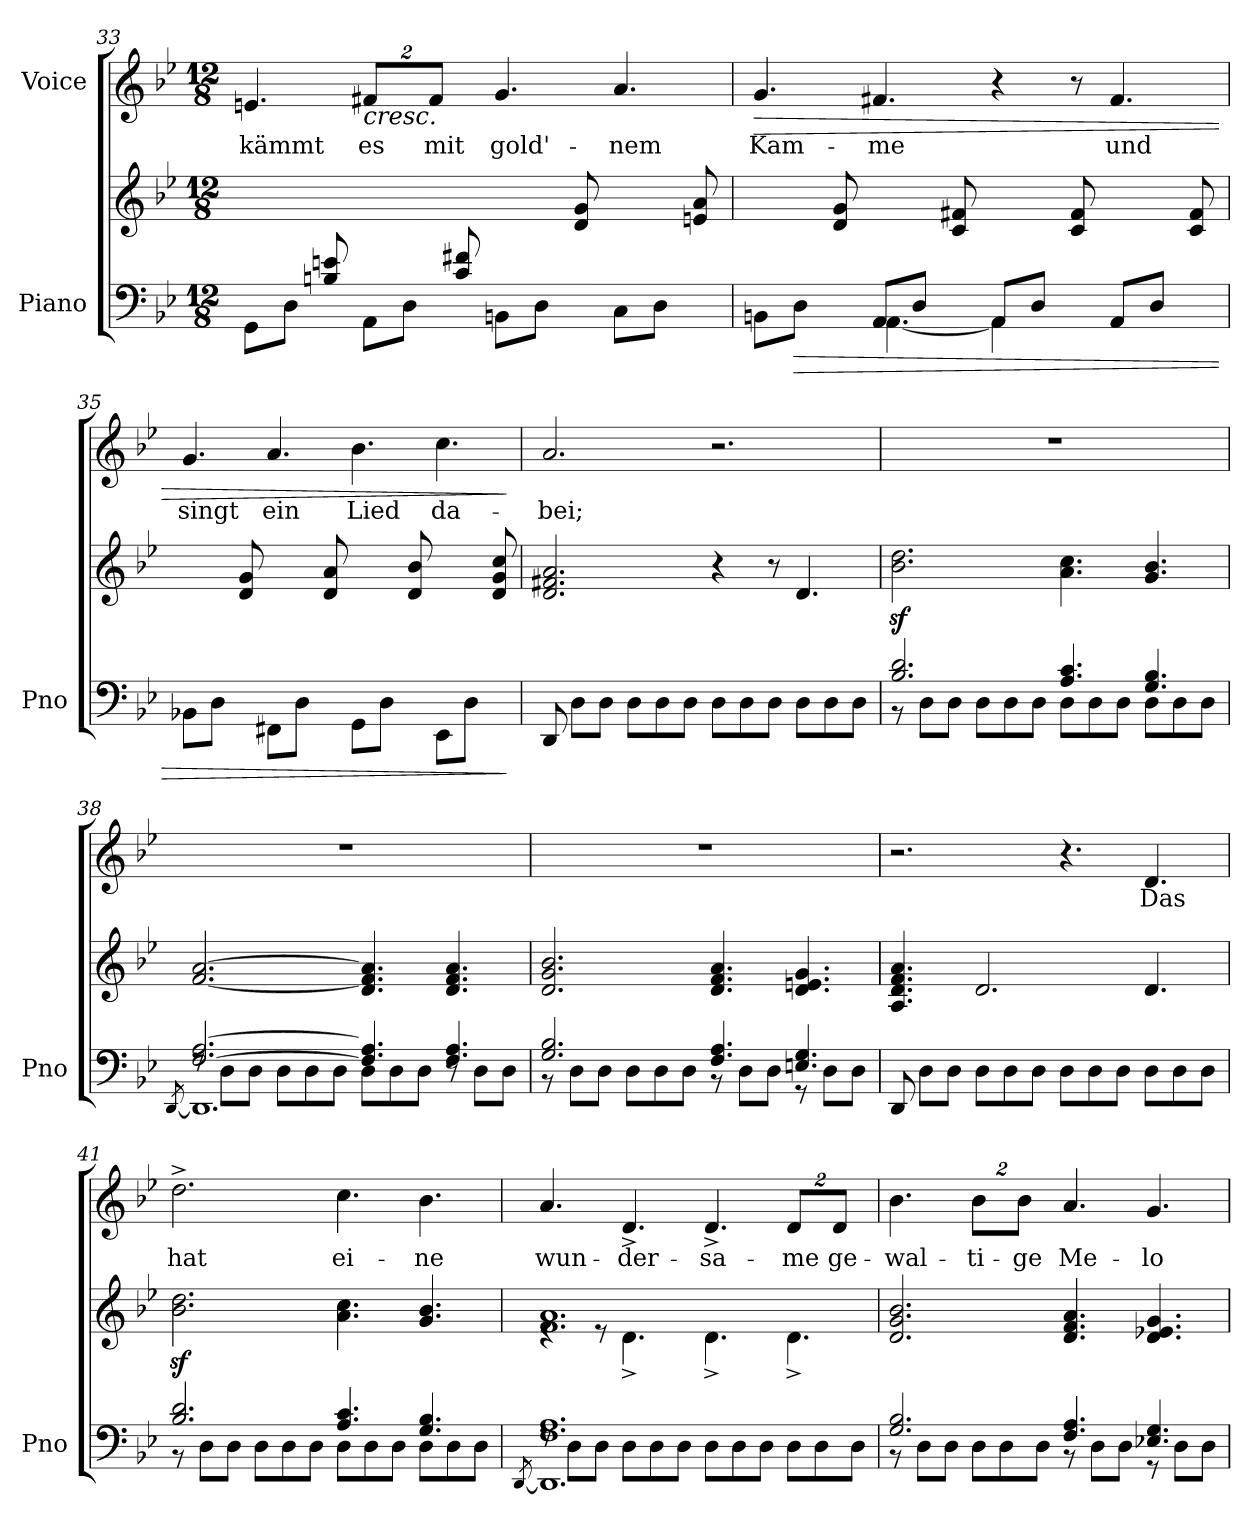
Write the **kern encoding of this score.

**kern	**kern	**dynam	**kern	**text	**dynam
*part2	*part2	*part2	*part1	*part1	*part1
*staff3	*staff2	*staff2/3	*staff1	*staff1	*staff1
*I"Piano	*	*	*I"Voice	*	*
*I'Pno	*	*	*	*	*
!!LO:LB:g=z
*clefF4	*clefG2	*	*clefG2	*	*
*k[b-e-]	*k[b-e-]	*	*k[b-e-]	*	*
*M12/8	*M12/8	*	*M12/8	*	*
=33	=33	=33	=33	=33	=33
*	*^	*	*	*	*
!	!	!	!	!	!LO:LY:b	!
8GG\L	1.ryy	1ryy	.	4.en/	kämmt	.
8D\J	.	.	.	.	.	.
8Bn/ 8en/	.	.	.	.	.	.
!	!	!	!	!	!LO:LY:b	!LO:HP:b
8AA\L	.	.	.	16%3f#X/L	es	<
8D\J	.	.	.	.	.	.
!	!	!	!	!	!LO:LY:b	!
.	.	.	.	16%3f#/J	mit	.
8c/ 8f#X/	.	.	.	.	.	.
!	!	!	!	!	!LO:LY:b	!
(>8BBn\L	.	.	.	4.g/	gold'-	.
8D\J	.	.	.	.	.	.
8ryy	.	8d/ 8g/)	.	.	.	.
!	!	!	!	!	!LO:LY:b	!
(>8C\L	.	4ryy	.	4.a/	-nem	.
8D\J	.	.	.	.	.	.
8ryy	.	8en/ 8a/)	.	.	.	.
=34	=34	=34	=34	=34	=34	=34
*^	*	*	*	*	*	*
!	!	!	!	!	!	!LO:LY:b	!LO:HP:b
(>8BBn\L	4.ryy	1.ryy	4ryy	.	4.g/	Kam-	>
!	!	!	!	!LO:HP:b=2	!	!	!
8D\J	.	.	.	>	.	.	.
8ryy	.	.	8d/ 8g/)	.	.	.	.
!LO:N:head=solid	!	!	!	!	!	!LO:LY:b	!
(>8AA/L	[4.AA\	.	4ryy	.	4.f#X/	-me	[
8D/J	.	.	.	.	.	.	.
8ryy	.	.	8c/ 8f#X/)	.	.	.	.
!LO:N:head=solid	!	!	!	!	!	!	!
(>8AA/L	4AA\]	.	4ryy	.	4r	.	.
8D/J	.	.	.	.	.	.	.
8ryy	8ryy	.	8c/ 8f#/)	.	8r	.	.
!	!	!	!	!	!	!LO:LY:b	!
(<8AA/L	4.ryy	.	4ryy	.	4.f#/	und	.
8D/J	.	.	.	.	.	.	.
8ryy	.	.	8c/ 8f#/)	.	.	.	.
*v	*v	*	*	*	*	*	*
=35	=35	=35	=35	=35	=35	=35
!	!	!	!	!	!LO:LY:b	!
(>8BB-X\L	1.ryy	4ryy	.	4.g/	singt	.
8D\J	.	.	.	.	.	.
8ryy	.	8d/ 8g/)	.	.	.	.
!	!	!	!	!	!LO:LY:b	!
(>8FF#X\L	.	4ryy	.	4.a/	ein	.
8D\J	.	.	.	.	.	.
8ryy	.	8d/ 8a/)	.	.	.	.
!	!	!	!	!	!LO:LY:b	!
(>8GG\L	.	4ryy	.	4.b-\	Lied	.
8D\J	.	.	.	.	.	.
8ryy	.	8d/ 8b-/)	.	.	.	.
!	!	!	!	!	!LO:LY:b	!
(>(>8EE-\L	.	4ryy	.	4.cc\	da-	.
8D\J	.	.	.	.	.	.
8ryy	.	8d/ 8g/ 8cc/))	.	.	.	.
*	*v	*v	*	*	*	*
.	.	]	.	.	]
!!LO:PB:g=z
=36	=36	=36	=36	=36	=36
!	!	!	!	!LO:LY:b	!
8DD/	2.d/ 2.f#X/ 2.a/	.	2.a/	bei;	.
8D\L	.	.	.	.	.
8D\J	.	.	.	.	.
8D\L	.	.	.	.	.
8D\	.	.	.	.	.
8D\J	.	.	.	.	.
8D\L	4r	.	2.r	.	.
8D\	.	.	.	.	.
8D\J	8r	.	.	.	.
8D\L	4.d/	.	.	.	.
8D\	.	.	.	.	.
8D\J	.	.	.	.	.
=37	=37	=37	=37	=37	=37
*^	*	*	*	*	*
2.B-/ 2.d/	8r	2.b-\z< 2.dd\z<	.	1.r	.	.
.	8D\L	.	.	.	.	.
.	8D\J	.	.	.	.	.
.	8D\L	.	.	.	.	.
.	8D\	.	.	.	.	.
.	8D\J	.	.	.	.	.
4.A/ 4.c/	8D\L	4.a\ 4.cc\	.	.	.	.
.	8D\	.	.	.	.	.
.	8D\J	.	.	.	.	.
4.G/ 4.B-/	8D\L	4.g/ 4.b-/	.	.	.	.
.	8D\	.	.	.	.	.
.	8D\J	.	.	.	.	.
=38	=38	=38	=38	=38	=38	=38
*	*^	*	*	*	*	*
.	.	[8qDD/	.	.	.	.	.
[2.F/ [2.A/	8rF	1.DD]	[2.f/ [2.a/	.	1.r	.	.
.	8D\L	.	.	.	.	.	.
.	8D\J	.	.	.	.	.	.
.	8D\L	.	.	.	.	.	.
.	8D\	.	.	.	.	.	.
.	8D\J	.	.	.	.	.	.
4.F/] 4.A/]	8D\L	.	4.d/ 4.f/] 4.a/]	.	.	.	.
.	8D\	.	.	.	.	.	.
.	8D\J	.	.	.	.	.	.
4.F/ 4.A/	8r	.	4.d/ 4.f/ 4.a/	.	.	.	.
.	8D\L	.	.	.	.	.	.
.	8D\J	.	.	.	.	.	.
*	*v	*v	*	*	*	*	*
!!LO:LB:g=z
=39	=39	=39	=39	=39	=39	=39
2.G/ 2.B-/	8r	2.d/ 2.g/ 2.b-/	.	1.r	.	.
.	8D\L	.	.	.	.	.
.	8D\J	.	.	.	.	.
.	8D\L	.	.	.	.	.
.	8D\	.	.	.	.	.
.	8D\J	.	.	.	.	.
4.F/ 4.A/	8r	4.d/ 4.f/ 4.a/	.	.	.	.
.	8D\L	.	.	.	.	.
.	8D\J	.	.	.	.	.
4.En/ 4.G/	8r	4.d/ 4.en/ 4.g/	.	.	.	.
.	8D\L	.	.	.	.	.
.	8D\J	.	.	.	.	.
*v	*v	*	*	*	*	*
=40	=40	=40	=40	=40	=40
8DD/	4.A/ 4.d/ 4.f/ 4.a/	.	2.r	.	.
8D\L	.	.	.	.	.
8D\J	.	.	.	.	.
8D\L	2.d/	.	.	.	.
8D\	.	.	.	.	.
8D\J	.	.	.	.	.
8D\L	.	.	4.r	.	.
8D\	.	.	.	.	.
8D\J	.	.	.	.	.
!	!	!	!	!LO:LY:b	!
8D\L	4.d/	.	4.d/	Das	.
8D\	.	.	.	.	.
8D\J	.	.	.	.	.
=41	=41	=41	=41	=41	=41
*^	*	*	*	*	*
!	!	!	!	!	!LO:LY:b	!
2.B-/ 2.d/	8r	2.b-\z> 2.dd\z>	.	2.dd^\	hat	.
.	8D\L	.	.	.	.	.
.	8D\J	.	.	.	.	.
.	8D\L	.	.	.	.	.
.	8D\	.	.	.	.	.
.	8D\J	.	.	.	.	.
!	!	!	!	!	!LO:LY:b	!
4.A/ 4.c/	8D\L	4.a\ 4.cc\	.	4.cc\	ei-	.
.	8D\	.	.	.	.	.
.	8D\J	.	.	.	.	.
!	!	!	!	!	!LO:LY:b	!
4.G/ 4.B-/	8D\L	4.g/ 4.b-/	.	4.b-\	-ne	.
.	8D\	.	.	.	.	.
.	8D\J	.	.	.	.	.
!!LO:LB:g=z
=42	=42	=42	=42	=42	=42	=42
*	*^	*	*	*	*	*
.	.	[8qDD/	.	.	.	.	.
*	*	*	*^	*	*	*	*
!	!	!	!	!	!	!	!LO:LY:b	!
1.F 1.A	8rF	1.DD]	1.f 1.a	4re	.	4.a/	wun-	.
.	8D\L	.	.	.	.	.	.	.
.	8D\J	.	.	8re	.	.	.	.
!	!	!	!	!	!	!	!LO:LY:b	!
.	8D\L	.	.	4.d^\	.	4.d^/	-der-	.
.	8D\	.	.	.	.	.	.	.
.	8D\J	.	.	.	.	.	.	.
!	!	!	!	!	!	!	!LO:LY:b	!
.	8D\L	.	.	4.d^\	.	4.d^/	-sa-	.
.	8D\	.	.	.	.	.	.	.
.	8D\J	.	.	.	.	.	.	.
!	!	!	!	!	!	!	!LO:LY:b	!
.	8D\L	.	.	4.d^\	.	16%3d/L	-me	.
.	8D\	.	.	.	.	.	.	.
!	!	!	!	!	!	!	!LO:LY:b	!
.	.	.	.	.	.	16%3d/J	ge-	.
.	8D\J	.	.	.	.	.	.	.
*	*v	*v	*	*	*	*	*	*
*	*	*v	*v	*	*	*	*
=43	=43	=43	=43	=43	=43	=43
!	!	!	!	!	!LO:LY:b	!
2.G/ 2.B-/	8r	2.d/ 2.g/ 2.b-/	.	4.b-\	-wal-	.
.	8D\L	.	.	.	.	.
.	8D\J	.	.	.	.	.
!	!	!	!	!	!LO:LY:b	!
.	8D\L	.	.	16%3b-\L	-ti-	.
.	8D\	.	.	.	.	.
!	!	!	!	!	!LO:LY:b	!
.	.	.	.	16%3b-\J	-ge	.
.	8D\J	.	.	.	.	.
!	!	!	!	!	!LO:LY:b	!
4.F/ 4.A/	8r	4.d/ 4.f/ 4.a/	.	4.a/	Me-	.
.	8D\L	.	.	.	.	.
.	8D\J	.	.	.	.	.
!	!	!	!	!	!LO:LY:b	!
4.E-X/ 4.G/	8r	4.d/ 4.e-X/ 4.g/	.	4.g/	-lo-	.
.	8D\L	.	.	.	.	.
.	8D\J	.	.	.	.	.
*v	*v	*	*	*	*	*
=	=	=	=	=	=
*-	*-	*-	*-	*-	*-
